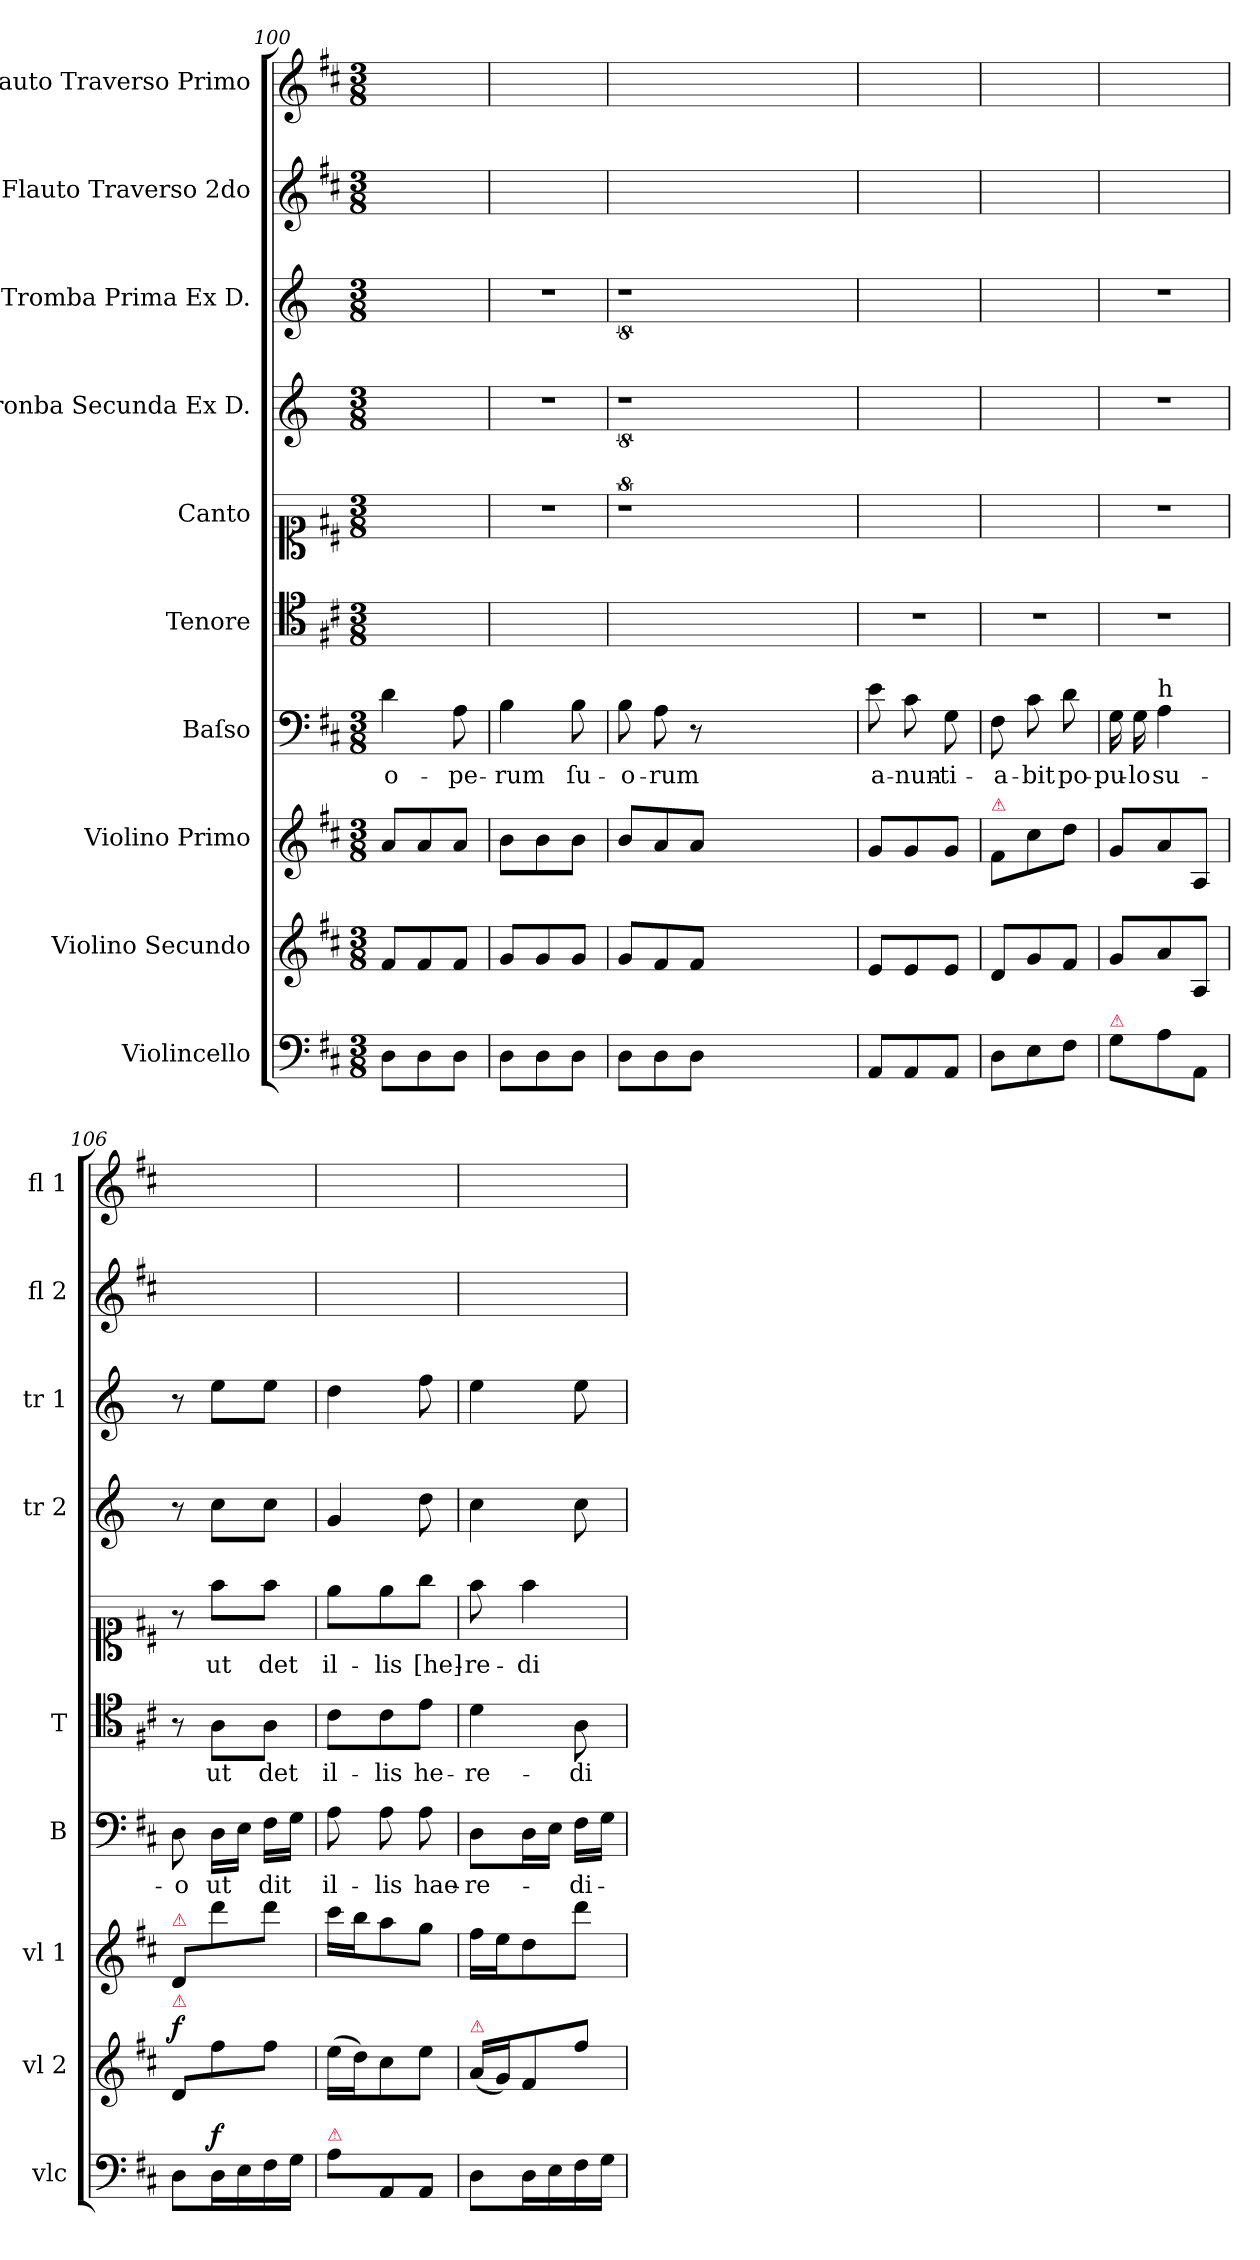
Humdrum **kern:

**kern	**dynam	**kern	**dynam	**kern	**kern	**text	**kern	**text	**kern	**text	**kern	**kern	**kern	**kern
*part10	*part10	*part9	*part9	*part8	*part7	*part7	*part6	*part6	*part5	*part5	*part4	*part3	*part2	*part1
*staff10	*staff10	*staff9	*staff9	*staff8	*staff7	*staff7	*staff6	*staff6	*staff5	*staff5	*staff4	*staff3	*staff2	*staff1
*I"Violincello	*	*I"Violino Secundo	*	*I"Violino Primo	*I"Baſso	*	*I"Tenore	*	*I"Canto	*	*I"Tronba Secunda Ex D.	*I"Tromba Prima Ex D.	*I"Flauto Traverso 2do	*I"Flauto Traverso Primo
*I'vlc	*	*I'vl 2	*	*I'vl 1	*I'B	*	*I'T	*	*	*	*I'tr 2	*I'tr 1	*I'fl 2	*I'fl 1
*clefF4	*	*clefG2	*	*clefG2	*clefF4	*	*clefC4	*	*clefC1	*	*clefG2	*clefG2	*clefG2	*clefG2
*	*	*	*	*	*	*	*	*	*	*	*ITrd-1c-2	*ITrd-1c-2	*	*
*k[f#c#]	*	*k[f#c#]	*	*k[f#c#]	*k[f#c#]	*	*k[f#c#]	*	*k[f#c#]	*	*k[f#c#]	*k[f#c#]	*k[f#c#]	*k[f#c#]
*D:	*	*D:	*	*D:	*D:	*	*D:	*	*D:	*	*	*	*D:	*D:
*M3/8	*	*M3/8	*	*M3/8	*M3/8	*	*M3/8	*	*M3/8	*	*M3/8	*M3/8	*M3/8	*M3/8
=100	=100	=100	=100	=100	=100	=100	=100	=100	=100	=100	=100	=100	=100	=100
8D\L	.	8f#/L	.	8a/L	4d\	o-	4.ryy	.	4.ryy	.	4.ryy	4.ryy	4.ryy	4.ryy
8D\	.	8f#/	.	8a/	.	.	.	.	.	.	.	.	.	.
8D\J	.	8f#/J	.	8a/J	8A\	-pe-	.	.	.	.	.	.	.	.
=101	=101	=101	=101	=101	=101	=101	=101	=101	=101	=101	=101	=101	=101	=101
8D\L	.	8g/L	.	8b\L	4B\	-rum	4.ryy	.	4.r	.	4.r	4.r	4.ryy	4.ryy
8D\	.	8g/	.	8b\	.	.	.	.	.	.	.	.	.	.
8D\J	.	8g/J	.	8b\J	8B\	ſu-	.	.	.	.	.	.	.	.
=102	=102	=102	=102	=102	=102	=102	=102	=102	=102	=102	=102	=102	=102	=102
8D\L	.	8g/L	.	8b/L	8B\	-o-	1ryy	.	8%9r	.	8%9r	8%9r	4.ryy	4.ryy
8D\	.	8f#/	.	8a/	8A\	-rum	.	.	.	.	.	.	.	.
8D\J	.	8f#/J	.	8a/J	8r	.	.	.	.	.	.	.	.	.
2.ryy	.	2.ryy	.	2.ryy	2.ryy	.	.	.	.	.	.	.	2.ryy	2.ryy
.	.	.	.	.	.	.	8ryy	.	.	.	.	.	.	.
=103	=103	=103	=103	=103	=103	=103	=103	=103	=103	=103	=103	=103	=103	=103
8AA/L	.	8e/L	.	8g/L	8e\	a-	4.r	.	4.ryy	.	4.ryy	4.ryy	4.ryy	4.ryy
8AA/	.	8e/	.	8g/	8c#\	-nun-	.	.	.	.	.	.	.	.
8AA/J	.	8e/J	.	8g/J	8G\	-ti-	.	.	.	.	.	.	.	.
=104	=104	=104	=104	=104	=104	=104	=104	=104	=104	=104	=104	=104	=104	=104
!	!	!	!	!LO:TX:a:color=crimson:t=⚠	!	!	!	!	!	!	!	!	!	!
8D\L	.	8d/L	.	8f#/L	8F#\	-a-	4.r	.	4.ryy	.	4.ryy	4.ryy	4.ryy	4.ryy
8E\	.	8g/	.	8cc#\	8c#\	-bit	.	.	.	.	.	.	.	.
8F#\J	.	8f#/J	.	8dd\J	8d\	po-	.	.	.	.	.	.	.	.
=105	=105	=105	=105	=105	=105	=105	=105	=105	=105	=105	=105	=105	=105	=105
!LO:TX:a:color=crimson:t=⚠	!	!	!	!	!	!	!	!	!	!	!	!	!	!
!	!	!	!	!	!	!	!	!	!LO:N:vis=1	!	!	!	!	!
8G\L	.	8g/L	.	8g/L	16G\	-pu-	4.r	.	4.r	.	4.r	4.r	4.ryy	4.ryy
.	.	.	.	.	16G\	-lo	.	.	.	.	.	.	.	.
!	!	!	!	!	!LO:TX:a:t=h	!	!	!	!	!	!	!	!	!
8A\	.	8a/	.	8a/	4A\	su-	.	.	.	.	.	.	.	.
8AA/J	.	8A/J	.	8A/J	.	.	.	.	.	.	.	.	.	.
=106	=106	=106	=106	=106	=106	=106	=106	=106	=106	=106	=106	=106	=106	=106
!	!	!	!	!LO:TX:a:color=crimson:t=⚠	!	!	!	!	!	!	!	!	!	!
!	!	!LO:TX:a:color=crimson:t=⚠	!	!	!	!	!	!	!	!	!	!	!	!
!	!	!	!LO:DY:a	!	!	!	!	!	!	!	!	!	!	!
8D\L	.	8d/L	f	8d/L	8D\	-o	8r	.	8r	.	8r	8r	4.ryy	4.ryy
!	!LO:DY:a	!	!	!	!	!	!	!	!	!	!	!	!	!
16D\L	f	8ff#\	.	8ddd\	16D\LL	ut	8A\L	ut	8ff#\L	ut	8dd\L	8ff#\L	.	.
16E\	.	.	.	.	16E\JJ	.	.	.	.	.	.	.	.	.
16F#\	.	8ff#\J	.	8ddd\J	16F#\LL	dit	8A\J	det	8ff#\J	det	8dd\J	8ff#\J	.	.
16G\JJ	.	.	.	.	16G\JJ	.	.	.	.	.	.	.	.	.
=107	=107	=107	=107	=107	=107	=107	=107	=107	=107	=107	=107	=107	=107	=107
!LO:TX:a:color=crimson:t=⚠	!	!	!	!	!	!	!	!	!	!	!	!	!	!
8A\L	.	(16ee\LL	.	16ccc#\LL	8A\	il-	8c#\L	il-	8ee\L	il-	4a/	4ee\	4.ryy	4.ryy
.	.	16dd\J)	.	16bb\J	.	.	.	.	.	.	.	.	.	.
8AA/	.	8cc#\	.	8aa\	8A\	-lis	8c#\	-lis	8ee\	-lis	.	.	.	.
8AA/J	.	8ee\J	.	8gg\J	8A\	hae-	8e\J	he-	8gg\J	[he]-	8ee\	8gg\	.	.
=108	=108	=108	=108	=108	=108	=108	=108	=108	=108	=108	=108	=108	=108	=108
!	!	!LO:TX:a:color=crimson:t=⚠	!	!	!	!	!	!	!	!	!	!	!	!
8D\L	.	(16a/LL	.	16ff#\LL	8D\L	-re-	4d\	-re-	8ff#\	-re-	4dd\	4ff#\	4.ryy	4.ryy
.	.	16g/J)	.	16ee\J	.	.	.	.	.	.	.	.	.	.
16D\L	.	8f#/	.	8dd\	16D\L	.	.	.	4ff#\	-di-	.	.	.	.
16E\	.	.	.	.	16E\JJ	.	.	.	.	.	.	.	.	.
16F#\	.	8ff#\J	.	8ddd\J	16F#\LL	-di-	8A\	-di-	.	.	8dd\	8ff#\	.	.
16G\JJ	.	.	.	.	16G\JJ	.	.	.	.	.	.	.	.	.
=	=	=	=	=	=	=	=	=	=	=	=	=	=	=
*-	*-	*-	*-	*-	*-	*-	*-	*-	*-	*-	*-	*-	*-	*-
